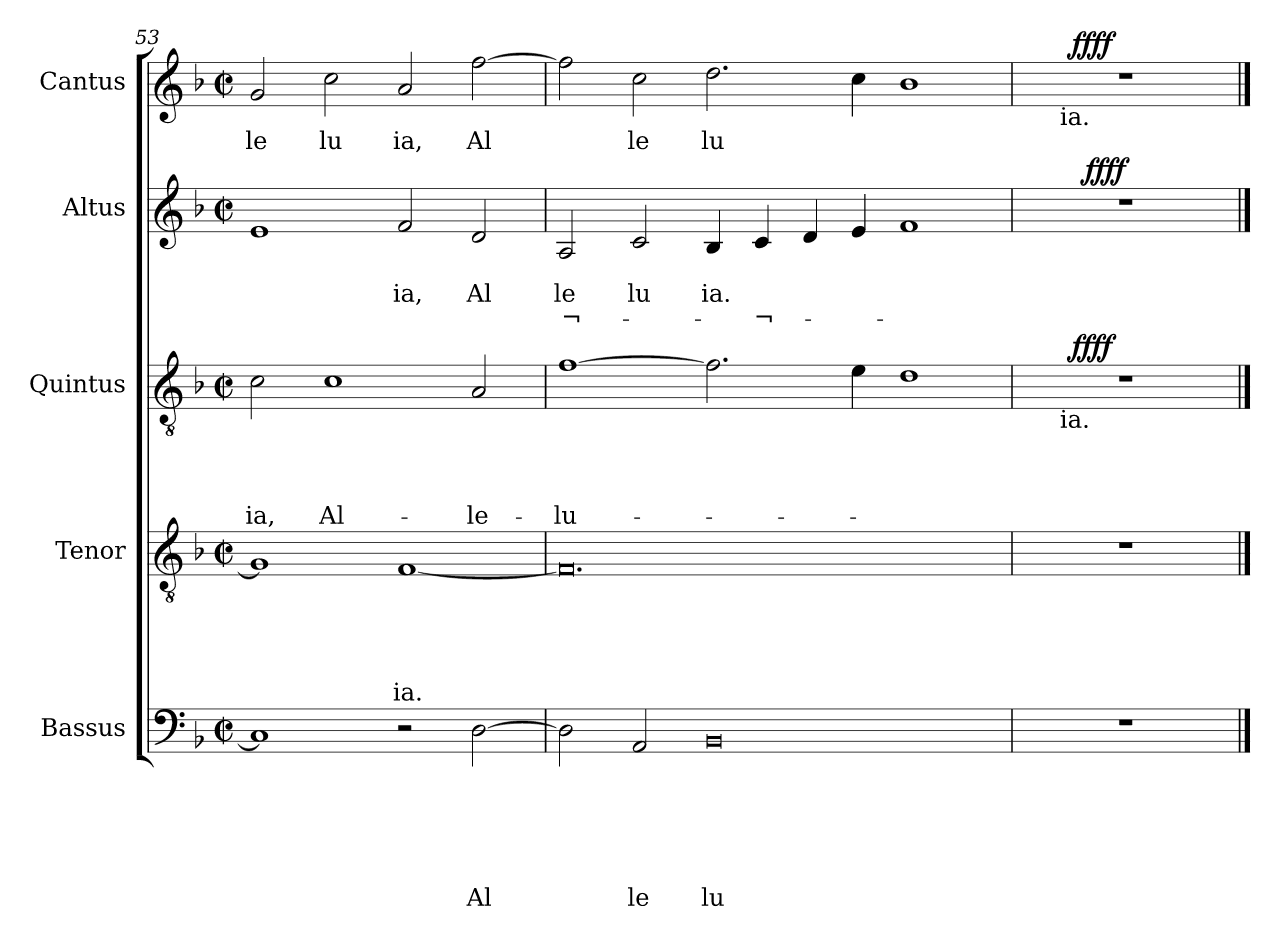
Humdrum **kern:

**kern	**text	**text	**text	**text	**text	**text	**kern	**text	**text	**text	**text	**text	**kern	**text	**text	**text	**text	**dynam	**kern	**text	**text	**text	**dynam	**kern	**text	**dynam
*part5	*part5	*part5	*part5	*part5	*part5	*part5	*part4	*part4	*part4	*part4	*part4	*part4	*part3	*part3	*part3	*part3	*part3	*part3	*part2	*part2	*part2	*part2	*part2	*part1	*part1	*part1
*staff5	*staff5	*staff5	*staff5	*staff5	*staff5	*staff5	*staff4	*staff4	*staff4	*staff4	*staff4	*staff4	*staff3	*staff3	*staff3	*staff3	*staff3	*staff3	*staff2	*staff2	*staff2	*staff2	*staff2	*staff1	*staff1	*staff1
*I"Bassus	*	*	*	*	*	*	*I"Tenor	*	*	*	*	*	*I"Quintus	*	*	*	*	*	*I"Altus	*	*	*	*	*I"Cantus	*	*
*clefF4	*	*	*	*	*	*	*clefGv2	*	*	*	*	*	*clefGv2	*	*	*	*	*	*clefG2	*	*	*	*	*clefG2	*	*
*k[b-]	*	*	*	*	*	*	*k[b-]	*	*	*	*	*	*k[b-]	*	*	*	*	*	*k[b-]	*	*	*	*	*k[b-]	*	*
*F:	*	*	*	*	*	*	*F:	*	*	*	*	*	*F:	*	*	*	*	*	*F:	*	*	*	*	*F:	*	*
*M2/2	*	*	*	*	*	*	*M2/2	*	*	*	*	*	*M2/2	*	*	*	*	*	*M2/2	*	*	*	*	*M2/2	*	*
*met(c|)	*	*	*	*	*	*	*met(c|)	*	*	*	*	*	*met(c|)	*	*	*	*	*	*met(c|)	*	*	*	*	*met(c|)	*	*
=53	=53	=53	=53	=53	=53	=53	=53	=53	=53	=53	=53	=53	=53	=53	=53	=53	=53	=53	=53	=53	=53	=53	=53	=53	=53	=53
!	!	!	!	!	!	!	!	!	!	!	!	!	!	!	!	!	!LO:LY:b	!	!	!	!	!	!	!	!LO:LY:b	!
1C]	.	.	.	.	.	.	1G]	.	.	.	.	.	2c\	.	.	.	-ia,	.	1e	.	.	.	.	2g/	le	.
!	!	!	!	!	!	!	!	!	!	!	!	!	!	!	!	!	!LO:LY:b	!	!	!	!	!	!	!	!LO:LY:b	!
.	.	.	.	.	.	.	.	.	.	.	.	.	1c	.	.	.	Al-	.	.	.	.	.	.	2cc\	lu	.
!	!	!	!	!	!	!	!	!	!	!	!	!LO:LY:b	!	!	!	!	!	!	!	!	!LO:LY:b	!	!	!	!LO:LY:b	!
2r	.	.	.	.	.	.	[<1F	.	.	.	.	ia.	.	.	.	.	.	.	2f/	.	ia,	.	.	2a/	ia,	.
!	!	!	!	!	!	!LO:LY:b	!	!	!	!	!	!	!	!	!	!	!LO:LY:b	!	!	!	!LO:LY:b	!	!	!	!LO:LY:b	!
[>2D\	.	.	.	.	.	Al	.	.	.	.	.	.	2A/	.	.	.	-le-	.	2d/	.	Al	.	.	[>2ff\	Al	.
=54	=54	=54	=54	=54	=54	=54	=54	=54	=54	=54	=54	=54	=54	=54	=54	=54	=54	=54	=54	=54	=54	=54	=54	=54	=54	=54
!	!	!	!	!	!	!	!	!	!	!	!	!	!	!	!	!	!LO:LY:b	!	!	!	!LO:LY:b	!LO:LY:b	!	!	!	!
2D\]	.	.	.	.	.	.	0.F]	.	.	.	.	.	[>1f	.	.	.	-lu-	.	2A/	.	le	¬-	.	2ff>\]	.	.
!	!	!	!	!	!	!LO:LY:b	!	!	!	!	!	!	!	!	!	!	!	!	!	!	!LO:LY:b	!	!	!	!LO:LY:b	!
2AA/	.	.	.	.	.	le	.	.	.	.	.	.	.	.	.	.	.	.	2c/	.	lu	.	.	2cc\	le	.
!	!	!	!	!	!	!LO:LY:b	!	!	!	!	!	!	!	!	!	!	!	!	!	!	!LO:LY:b	!	!	!	!LO:LY:b	!
0BB-	.	.	.	.	.	lu	.	.	.	.	.	.	2.f\]	.	.	.	.	.	4B-/	.	ia.	.	.	2.dd\	lu	.
!	!	!	!	!	!	!	!	!	!	!	!	!	!	!	!	!	!	!	!	!	!	!LO:LY:b:rj	!	!	!	!
.	.	.	.	.	.	.	.	.	.	.	.	.	.	.	.	.	.	.	4c/	.	.	-¬-	.	.	.	.
.	.	.	.	.	.	.	.	.	.	.	.	.	.	.	.	.	.	.	4d/	.	.	.	.	.	.	.
.	.	.	.	.	.	.	.	.	.	.	.	.	4e\	.	.	.	.	.	4e/	.	.	.	.	4cc\	.	.
.	.	.	.	.	.	.	.	.	.	.	.	.	1d	.	.	.	.	.	1f	.	.	.	.	1b-	.	.
=55	=55	=55	=55	=55	=55	=55	=55	=55	=55	=55	=55	=55	=55	=55	=55	=55	=55	=55	=55	=55	=55	=55	=55	=55	=55	=55
*	*	*	*	*	*	*	*	*	*	*	*	*	*^	*	*	*	*	*	*^	*	*	*	*	*^	*	*
*	*	*	*	*	*	*	*	*	*	*	*	*	*	*^	*	*	*	*	*	*	*	*	*	*	*	*	*^	*	*
1r	.	.	.	.	.	.	1r	.	.	.	.	.	1r	8..ryy	8.ryy	.	.	.	.	.	1r	4ryy	.	.	.	.	1r	8..ryy	8.ryy	.	.
!	!	!	!	!	!	!	!	!	!	!	!	!	!	!	!	!	!	!	!	!	!	!	!	!	!	!	!	!	!LO:TX:b:t=ia.	!	!
!	!	!	!	!	!	!	!	!	!	!	!	!	!	!	!LO:TX:b:t=ia.	!	!	!	!	!	!	!	!	!	!	!	!	!	!	!	!
.	.	.	.	.	.	.	.	.	.	.	.	.	.	.	2ryy	.	.	.	.	.	.	.	.	.	.	.	.	.	2ryy	.	.
!	!	!	!	!	!	!	!	!	!	!	!	!	!	!	!	!	!	!	!	!LO:DY:b	!	!	!	!	!	!	!	!	!	!	!LO:DY:b
.	.	.	.	.	.	.	.	.	.	.	.	.	.	2ryy	.	.	.	.	.	ffff	.	.	.	.	.	.	.	2ryy	.	.	ffff
!	!	!	!	!	!	!	!	!	!	!	!	!	!	!	!	!	!	!	!	!	!	!	!	!	!	!LO:DY:b	!	!	!	!	!
.	.	.	.	.	.	.	.	.	.	.	.	.	.	.	.	.	.	.	.	.	.	2.ryy	.	.	.	ffff	.	.	.	.	.
.	.	.	.	.	.	.	.	.	.	.	.	.	.	.	4ryy	.	.	.	.	.	.	.	.	.	.	.	.	.	4ryy	.	.
.	.	.	.	.	.	.	.	.	.	.	.	.	.	4ryy	.	.	.	.	.	.	.	.	.	.	.	.	.	4ryy	.	.	.
.	.	.	.	.	.	.	.	.	.	.	.	.	.	.	16ryy	.	.	.	.	.	.	.	.	.	.	.	.	.	16ryy	.	.
.	.	.	.	.	.	.	.	.	.	.	.	.	.	32ryy	.	.	.	.	.	.	.	.	.	.	.	.	.	32ryy	.	.	.
*	*	*	*	*	*	*	*	*	*	*	*	*	*v	*v	*v	*	*	*	*	*	*	*	*	*	*	*	*v	*v	*v	*	*
*	*	*	*	*	*	*	*	*	*	*	*	*	*	*	*	*	*	*	*v	*v	*	*	*	*	*	*	*
==	==	==	==	==	==	==	==	==	==	==	==	==	==	==	==	==	==	==	==	==	==	==	==	==	==	==
*-	*-	*-	*-	*-	*-	*-	*-	*-	*-	*-	*-	*-	*-	*-	*-	*-	*-	*-	*-	*-	*-	*-	*-	*-	*-	*-
